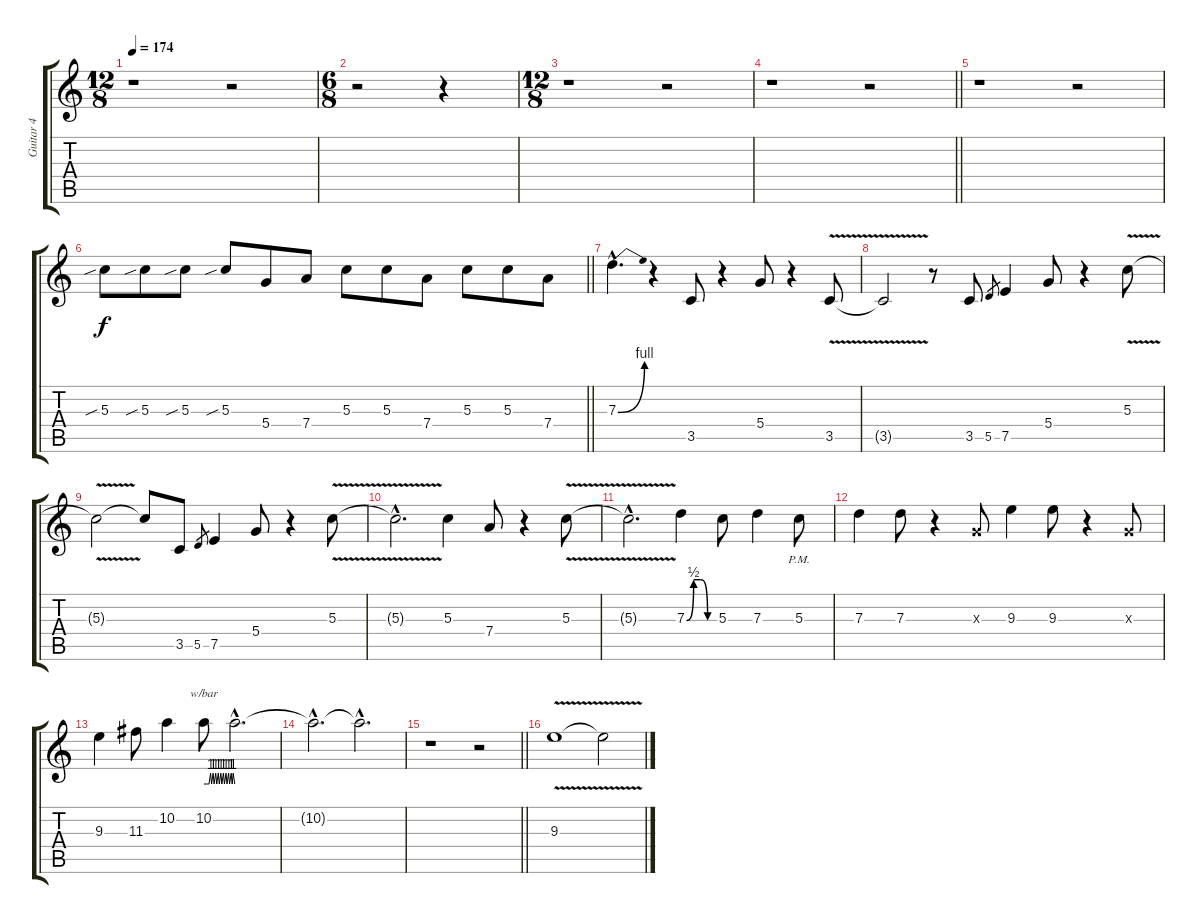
\track ("Guitar 4" "Guitar 4") {instrument electricguitarclean}
\staff {score tabs}
\tuning (E4 B3 G3 D3 A2 E2) {hide}
\ts (12 8)
\tempo 174
\clef g2
\ks c
r.1{dy f} r.2 |
\ts (6 8)
r.2 r.4 |
\ts (12 8)
r.1 r.2 |
\barLineRight lightlight
r.1 r.2 |
r.1 r.2 |
\barLineRight lightlight
5.3{sib}.8{volume 16} 5.3{sib}.8 5.3{sib}.8 5.3{sib}.8 5.4.8 7.4.8 5.3.8 5.3.8 7.4.8 5.3.8 5.3.8 7.4.8 |
7.3{be (bend 0 0 60 4) hac}.4{d} r.4 3.5.8 r.4 5.4.8 r.4 3.5{v}.8 |
3.5{t}.2 r.8 3.5.8 5.5.8{gr} 7.5.4 5.4.8 r.4 5.3{v}.8 |
5.3{t}.2 5.3{t}.8 3.5.8 5.5.8{gr} 7.5.4 5.4.8 r.4 5.3{v}.8 |
5.3{hac t}.2{d} 5.3.4 7.4.8 r.4 5.3{v}.8 |
5.3{hac t}.2{d} 7.3{be (custom 0 0 15 2 30 2 45 0 60 0)}.4 5.3.8 7.3.4 5.3{pm}.8 |
7.3.4 7.3.8 r.4 0.3{x}.8 9.3.4 9.3.8 r.4 0.3{x}.8 |
9.3.4 11.3.8 10.2.4 10.2.8{tbe (custom default 0 0 5 0 10 0 13 4 15 0 18 4 20 0 23 4 25 0 28 4 30 0 33 4 35 0 38 4 40 0 43 4 45 0 48 4 50 0 53 4 55 0 57 4 60 0) volume 0} 10.2{hac t}.2{d} |
10.2{hac t}.2{d} 10.2{hac t}.2{d} |
\barLineRight lightlight
r.1{volume 10} r.2 |
9.3{v}.1{volume 10} 9.3{t}.2
